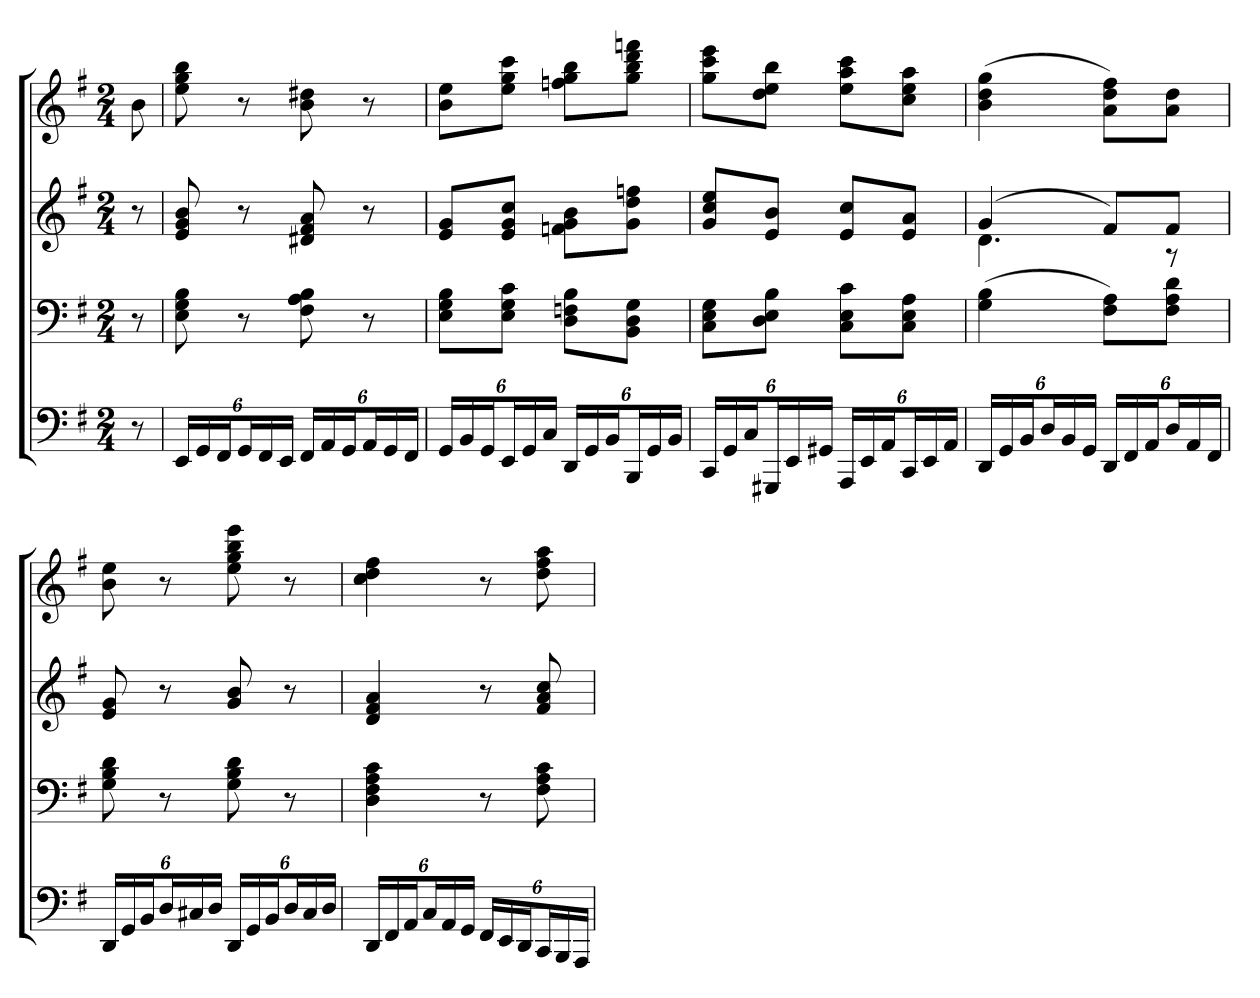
**kern	**kern	**kern	**kern
*part4	*part3	*part2	*part1
*staff4	*staff3	*staff2	*staff1
*clefF4	*clefF4	*clefG2	*clefG2
*k[f#]	*k[f#]	*k[f#]	*k[f#]
*G:	*G:	*G:	*G:
*M2/4	*M2/4	*M2/4	*M2/4
=	=	=	=
8r	8r	8r	8b
=	=	=	=
24EELL	8E 8G 8B	8e 8g 8b	8ee 8gg 8bb
24GG	.	.	.
24FF#J	.	.	.
24GGL	8r	8r	8r
24FF#	.	.	.
24EEJJ	.	.	.
24FF#LL	8F# 8A 8B	8d#X 8f# 8a	8b 8dd#X
24AA	.	.	.
24GGJ	.	.	.
24AAL	8r	8r	8r
24GG	.	.	.
24FF#JJ	.	.	.
=	=	=	=
24GGLL	8E 8G 8BL	8e 8gL	8b 8eeL
24BB	.	.	.
24GGJ	.	.	.
24EEL	8E 8G 8cJ	8e 8g 8ccJ	8ee 8gg 8cccJ
24GG	.	.	.
24CJJ	.	.	.
24DDLL	8D 8Fn 8BL	8fn 8g 8bL	8ffn 8gg 8bbL
24GG	.	.	.
24BBJ	.	.	.
24BBBL	8BB 8D 8GJ	8g 8dd 8ffnJ	8gg 8bb 8ddd 8fffnJ
24GG	.	.	.
24BBJJ	.	.	.
=	=	=	=
24CCLL	8C 8E 8GL	8g 8cc 8eeL	8gg 8ccc 8eeeL
24GG	.	.	.
24CJ	.	.	.
24GGG#XL	8D 8E 8BJ	8e 8bJ	8dd 8ee 8bbJ
24EE	.	.	.
24GG#XJJ	.	.	.
24AAALL	8C 8E 8cL	8e 8ccL	8ee 8aa 8cccL
24EE	.	.	.
24AAJ	.	.	.
24CCL	8C 8E 8AJ	8e 8aJ	8cc 8ee 8aaJ
24EE	.	.	.
24AAJJ	.	.	.
=	=	=	=
*	*	*^	*
24DDLL	(4G 4B	(4g	4.d	(4b 4dd 4gg
24GG	.	.	.	.
24BBJ	.	.	.	.
24DL	.	.	.	.
24BB	.	.	.	.
24GGJJ	.	.	.	.
24DDLL	8F# 8AL)	8f#L)	.	8a 8dd 8ff#L)
24FF#	.	.	.	.
24AAJ	.	.	.	.
24DL	8F# 8A 8dJ	8f#J	8r	8a 8ddJ
24AA	.	.	.	.
24FF#JJ	.	.	.	.
*	*	*v	*v	*
=	=	=	=
24DDLL	8G 8B 8d	8e 8g	8b 8ee
24GG	.	.	.
24BBJ	.	.	.
24DL	8r	8r	8r
24C#X	.	.	.
24DJJ	.	.	.
24DDLL	8G 8B 8d	8g 8b	8ee 8gg 8bb 8eee
24GG	.	.	.
24BBJ	.	.	.
24DL	8r	8r	8r
24C#	.	.	.
24DJJ	.	.	.
=	=	=	=
24DDLL	4D 4F# 4A 4c	4d 4f# 4a	4cc 4dd 4ff#
24FF#	.	.	.
24AAJ	.	.	.
24CL	.	.	.
24AA	.	.	.
24GGJJ	.	.	.
24FF#LL	8r	8r	8r
24EE	.	.	.
24DDJ	.	.	.
24CCL	8F# 8A 8c	8f# 8a 8cc	8dd 8ff# 8aa
24BBB	.	.	.
24AAAJJ	.	.	.
=	=	=	=
*-	*-	*-	*-
